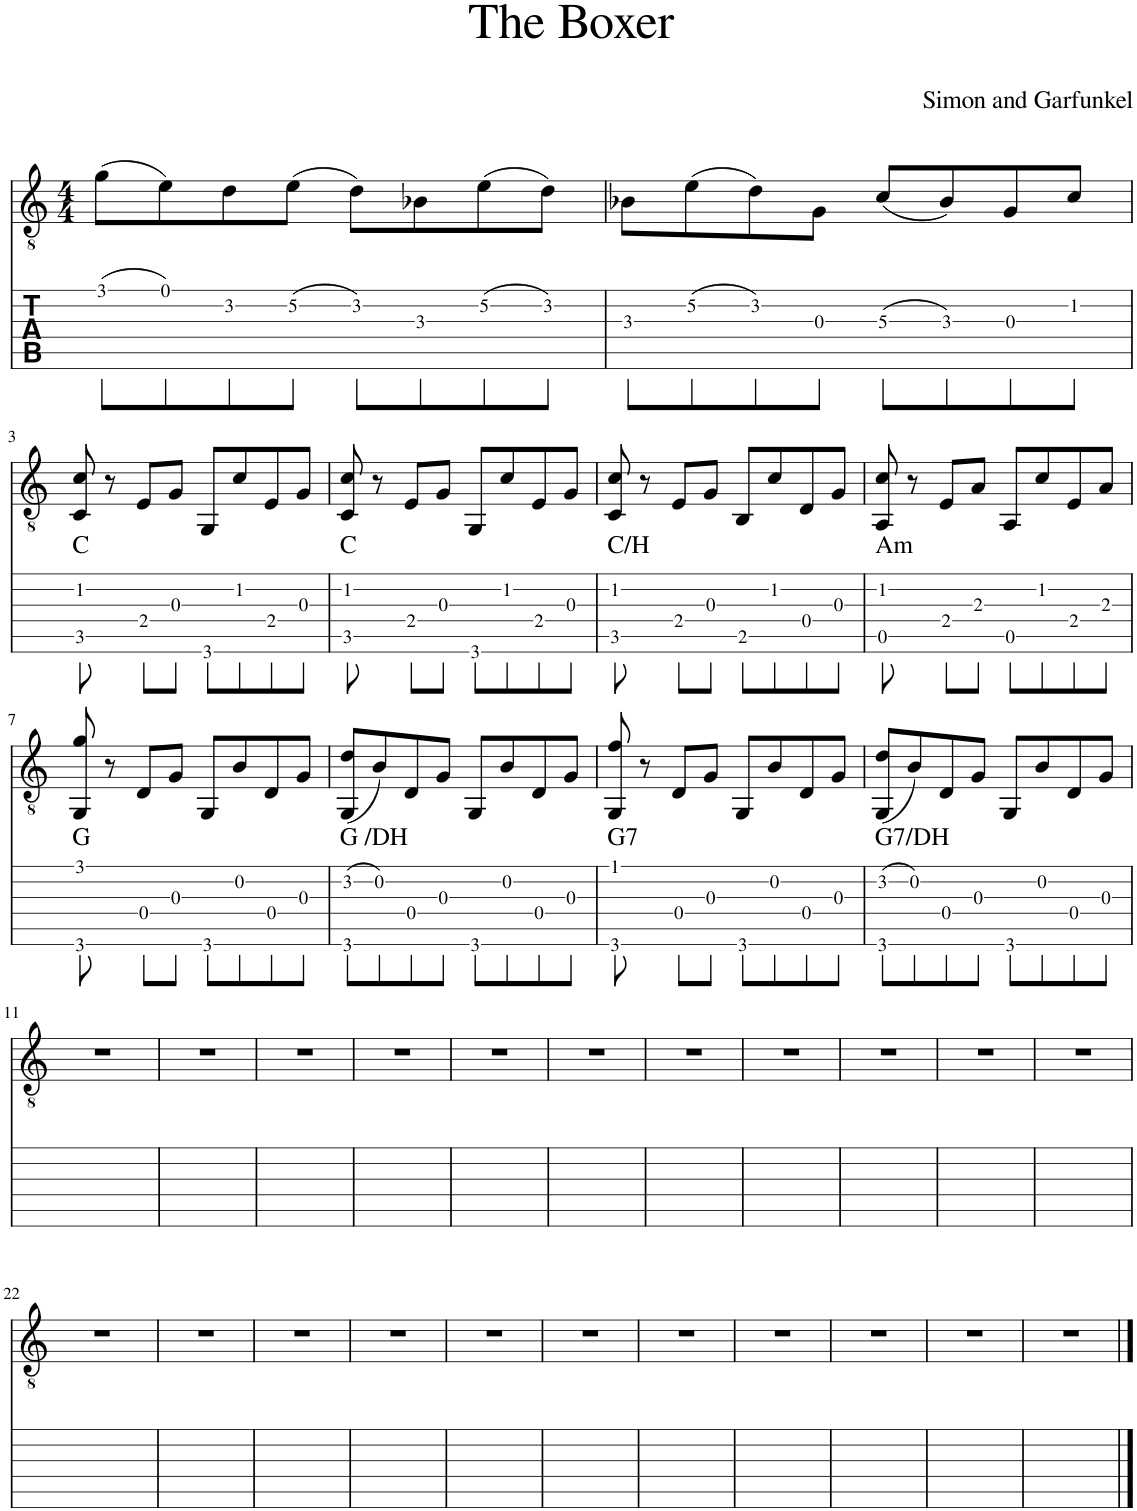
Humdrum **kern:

**kern	**kern
*part1	*part1
*staff2	*staff1
*I"Akustische Gitarre	*
*I'Git.	*
*stria6	*
*	*clefGv2
*k[]	*k[]
*M4/4	*M4/4
=1	=1
8g\L	(8g\L
8e\	8e\)
8d\	8d\
8e\J	(8e\J
8d\L	8d\L)
8B-\	8B-X\
8e\	(8e\
8d\J	8d\J)
=2	=2
8B-\L	8B-X\L
8e\	(8e\
8d\	8d\)
8G\J	8G\J
8c\L	(8c/L
8B-\	8B-/)
8G\	8G/
8c\J	8c/J
!!LO:LB:g=z
=3	=3
!LO:TX:a:t=C	!
8C\ 8c\	8C/ 8c/
8r	8r
8E\L	8E/L
8G\J	8G/J
8GG\L	8GG/L
8c\	8c/
8E\	8E/
8G\J	8G/J
=4	=4
!LO:TX:a:t=C	!
8C\ 8c\	8C/ 8c/
8r	8r
8E\L	8E/L
8G\J	8G/J
8GG\L	8GG/L
8c\	8c/
8E\	8E/
8G\J	8G/J
=5	=5
!LO:TX:a:t=C/H	!
8C\ 8c\	8C/ 8c/
8r	8r
8E\L	8E/L
8G\J	8G/J
8BB\L	8BB/L
8c\	8c/
8D\	8D/
8G\J	8G/J
=6	=6
!LO:TX:a:t=Am	!
8AA\ 8c\	8AA/ 8c/
8r	8r
8E\L	8E/L
8A\J	8A/J
8AA\L	8AA/L
8c\	8c/
8E\	8E/
8A\J	8A/J
!!LO:LB:g=z
=7	=7
!LO:TX:a:t=G	!
8GG\ 8g\	8GG/ 8g/
8r	8r
8D\L	8D/L
8G\J	8G/J
8GG\L	8GG/L
8B\	8B/
8D\	8D/
8G\J	8G/J
=8	=8
!LO:TX:a:t=G /DH	!
8GG\ 8d\L	(8GG/ 8d/L
8B\	8B/)
8D\	8D/
8G\J	8G/J
8GG\L	8GG/L
8B\	8B/
8D\	8D/
8G\J	8G/J
=9	=9
!LO:TX:a:t=G7	!
8GG\ 8f\	8GG/ 8f/
8r	8r
8D\L	8D/L
8G\J	8G/J
8GG\L	8GG/L
8B\	8B/
8D\	8D/
8G\J	8G/J
=10	=10
!LO:TX:a:t=G7/DH	!
8GG\ 8d\L	(8GG/ 8d/L
8B\	8B/)
8D\	8D/
8G\J	8G/J
8GG\L	8GG/L
8B\	8B/
8D\	8D/
8G\J	8G/J
!!LO:LB:g=z
=11	=11
1r	1r
=12	=12
1r	1r
=13	=13
1r	1r
=14	=14
1r	1r
=15	=15
1r	1r
=16	=16
1r	1r
=17	=17
1r	1r
=18	=18
1r	1r
=19	=19
1r	1r
=20	=20
1r	1r
=21	=21
1r	1r
!!LO:LB:g=z
=22	=22
1r	1r
=23	=23
1r	1r
=24	=24
1r	1r
=25	=25
1r	1r
=26	=26
1r	1r
=27	=27
1r	1r
=28	=28
1r	1r
=29	=29
1r	1r
=30	=30
1r	1r
=31	=31
1r	1r
=32	=32
1r	1r
==	==
*-	*-
